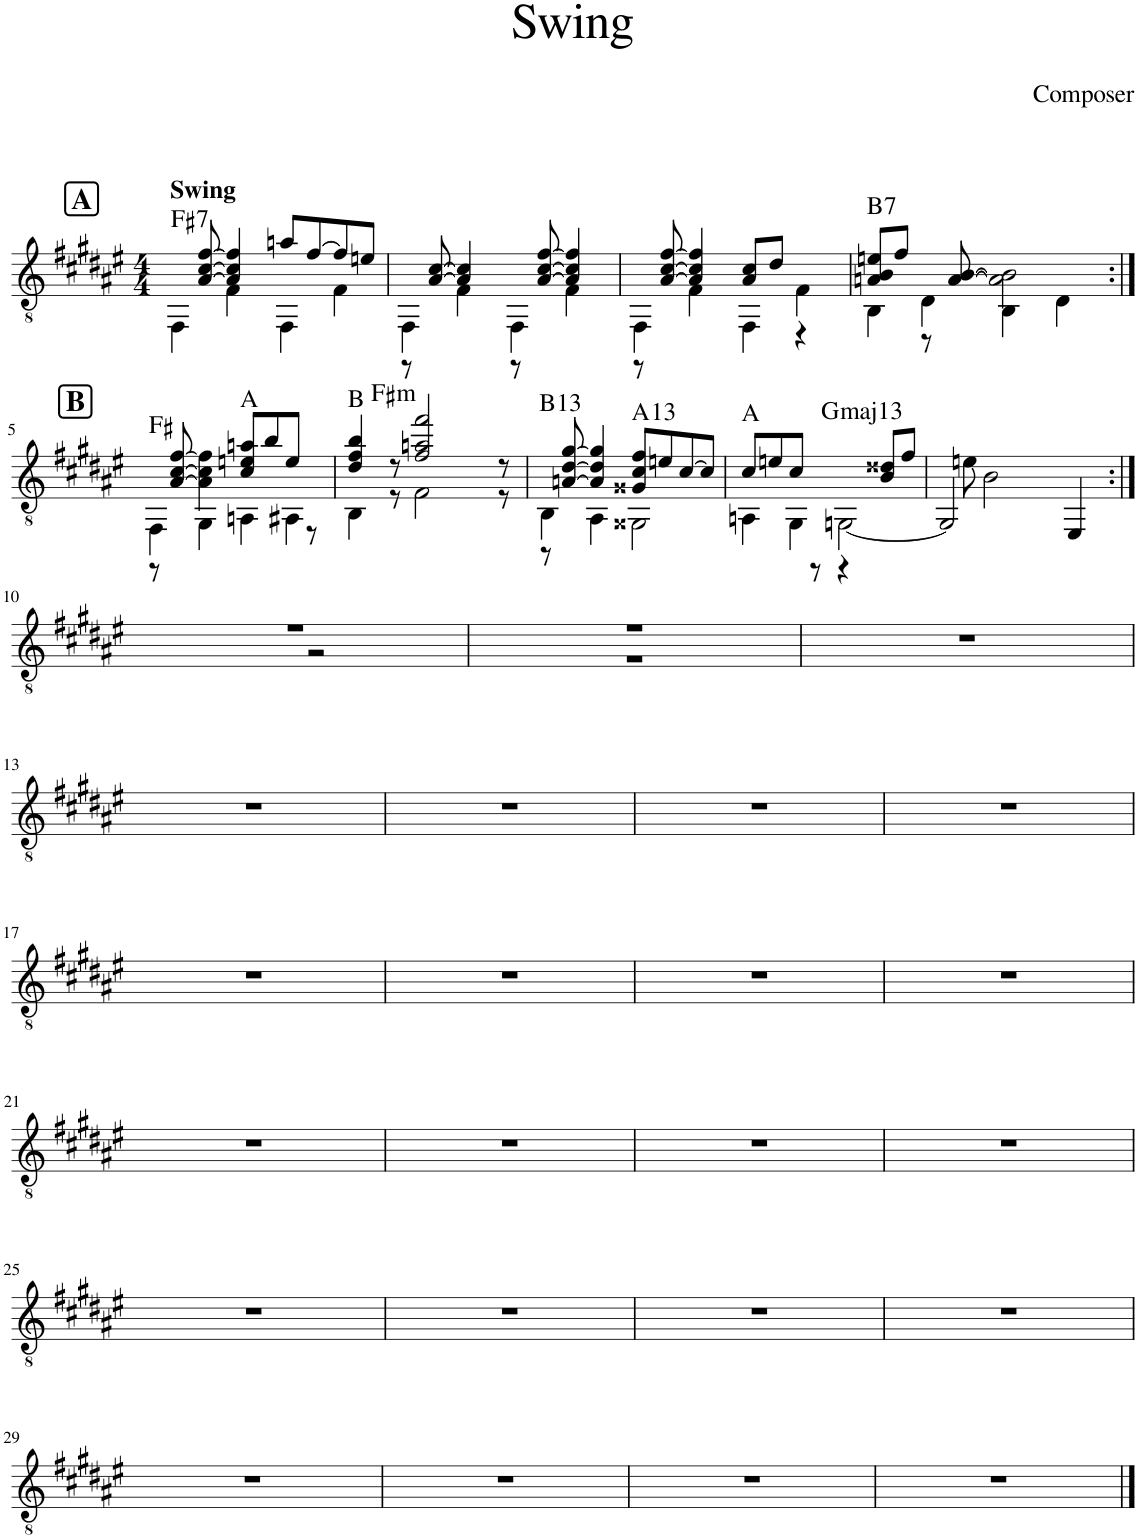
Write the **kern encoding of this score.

**kern	**harte
*part1	*part1
*staff1	*
*I"Classical Guitar	*
*I'Guit.	*
*clefGv2	*
*k[f#c#g#d#a#e#]	*
*M4/4	*
!!LO:REH:place=s1:a:B:cj:fs=14:t=A
=1	=1
*^	*
!LO:TX:a:B:t=Swing	!	!LO:H:kt=7
4FF#\	8ryy	F#:7
.	[8A#/ [8c#/ [8f#/	.
4F#\	4A#/] 4c#/] 4f#/]	.
4FF#\	8an/L	.
.	[8f#/	.
4F#\	8f#/]	.
.	8en/J	.
=2	=2	=2
4FF#\	8r	.
.	[8A#/ [8c#/	.
4F#\	4A#/] 4c#/]	.
4FF#\	8r	.
.	[8A#/ [8c#/ [8f#/	.
4F#\	4A#/] 4c#/] 4f#/]	.
=3	=3	=3
4FF#\	8r	.
.	[8A#/ [8c#/ [8f#/	.
4F#\	4A#/] 4c#/] 4f#/]	.
4FF#\	8A#/ 8c#/L	.
.	8d#/J	.
4F#\	4r	.
=4	=4	=4
!	!	!LO:H:kt=7
4BB\	8An/ 8B/ 8en/L	B:7
.	8f#/J	.
4D#\	8r	.
.	[8A/ [8B/	.
4BB\	2A\] 2B\]	.
4D#\	.	.
!!LO:LB:g=z	!!
!!LO:REH:place=s1:a:B:cj:fs=14:t=B	!!
=5:|!	=5:|!	=5:|!
4FF#\	8r	F#:maj
.	[8A#/ [8c#/ [8f#/	.
4GG#\	4A#\] 4c#\] 4f#\]	.
4AAn\	8c#/ 8en/ 8an/L	A:maj
.	8b/	.
4AA#X\	8e/J	.
.	8r	.
=6	=6	=6
4BB\	4d#/ 4f#/ 4b/	B:maj
8r	8r	.
!	!	!LO:H:kt=m
2F#\	2f#/ 2an/ 2ff#/	F#:min
8r	8r	.
=7	=7	=7
!	!	!LO:H:kt=13
4BB\	8r	B:9(11,13)
.	[8An/ [8d#/ [8g#/	.
4AA#\	4A/] 4d#/] 4g#/]	.
!	!	!LO:H:kt=13
2GG##X\	8G##X/ 8c#/ 8f#/L	A:9(11,13)
.	8en/	.
.	[8c#/	.
.	8c#/J]	.
=8	=8	=8
4AAn\	8c#/L	A:maj
.	8en/	.
4GG#\	8c#/J	.
.	8r	.
!	!	!LO:H:kt=maj13
[2GGn\	4r	G:maj9(11,13)
.	8B/ 8d##X/L	.
.	8f#/J	.
=9	=9	=9
2GG/]	8ryy	.
.	8en\	.
.	2B\	.
16ryy	.	.
16ryy	.	.
8ryy	.	.
4EE#/	4ryy	.
!!LO:LB:g=z	!!
=10:|!	=10:|!	=10:|!
1r	2ryy	.
.	2r	.
=11	=11	=11
1r	1r	.
*v	*v	*
=12	=12
1r	.
!!LO:LB:g=z
=13	=13
1r	.
=14	=14
1r	.
=15	=15
1r	.
=16	=16
1r	.
!!LO:LB:g=z
=17	=17
1r	.
=18	=18
1r	.
=19	=19
1r	.
=20	=20
1r	.
!!LO:LB:g=z
=21	=21
1r	.
=22	=22
1r	.
=23	=23
1r	.
=24	=24
1r	.
!!LO:LB:g=z
=25	=25
1r	.
=26	=26
1r	.
=27	=27
1r	.
=28	=28
1r	.
!!LO:LB:g=z
=29	=29
1r	.
=30	=30
1r	.
=31	=31
1r	.
=32	=32
1r	.
==	==
*-	*-
